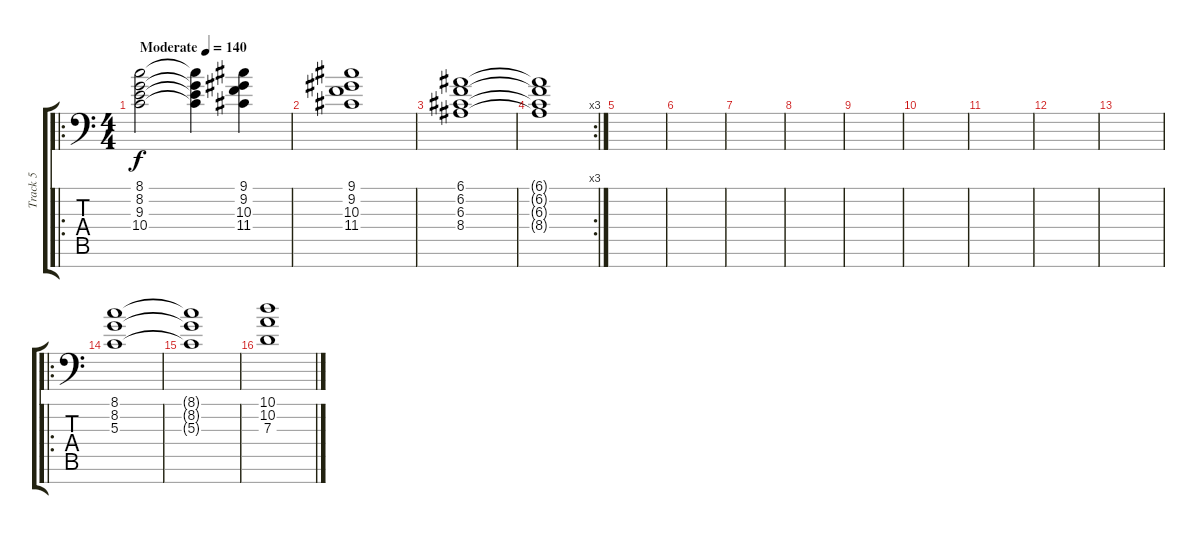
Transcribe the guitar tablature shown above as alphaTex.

\track ("Track 5" "Track 5") {instrument stringensemble1}
\staff {score tabs}
\tuning (E4 B3 G3 D3 A2 E2 C-1) {hide}
\ro
\ts (4 4)
\tempo (140 "Moderate")
\clef f4
\ks c
(8.1 8.2 9.3 10.4).2{dy f instrument stringensemble1} (8.1{t} 8.2{t} 9.3{t} 10.4{t}).4 (9.1 9.2 10.3 11.4).4 |
(9.1 9.2 10.3 11.4).1 |
(6.1 6.2 6.3 8.4).1 |
\rc 3
(6.1{t} 6.2{t} 6.3{t} 8.4{t}).1 |
|
|
|
|
|
|
|
|
|
\ro
(8.1 8.2 5.3).1 |
(8.1{t} 8.2{t} 5.3{t}).1 |
(10.1 10.2 7.3).1
